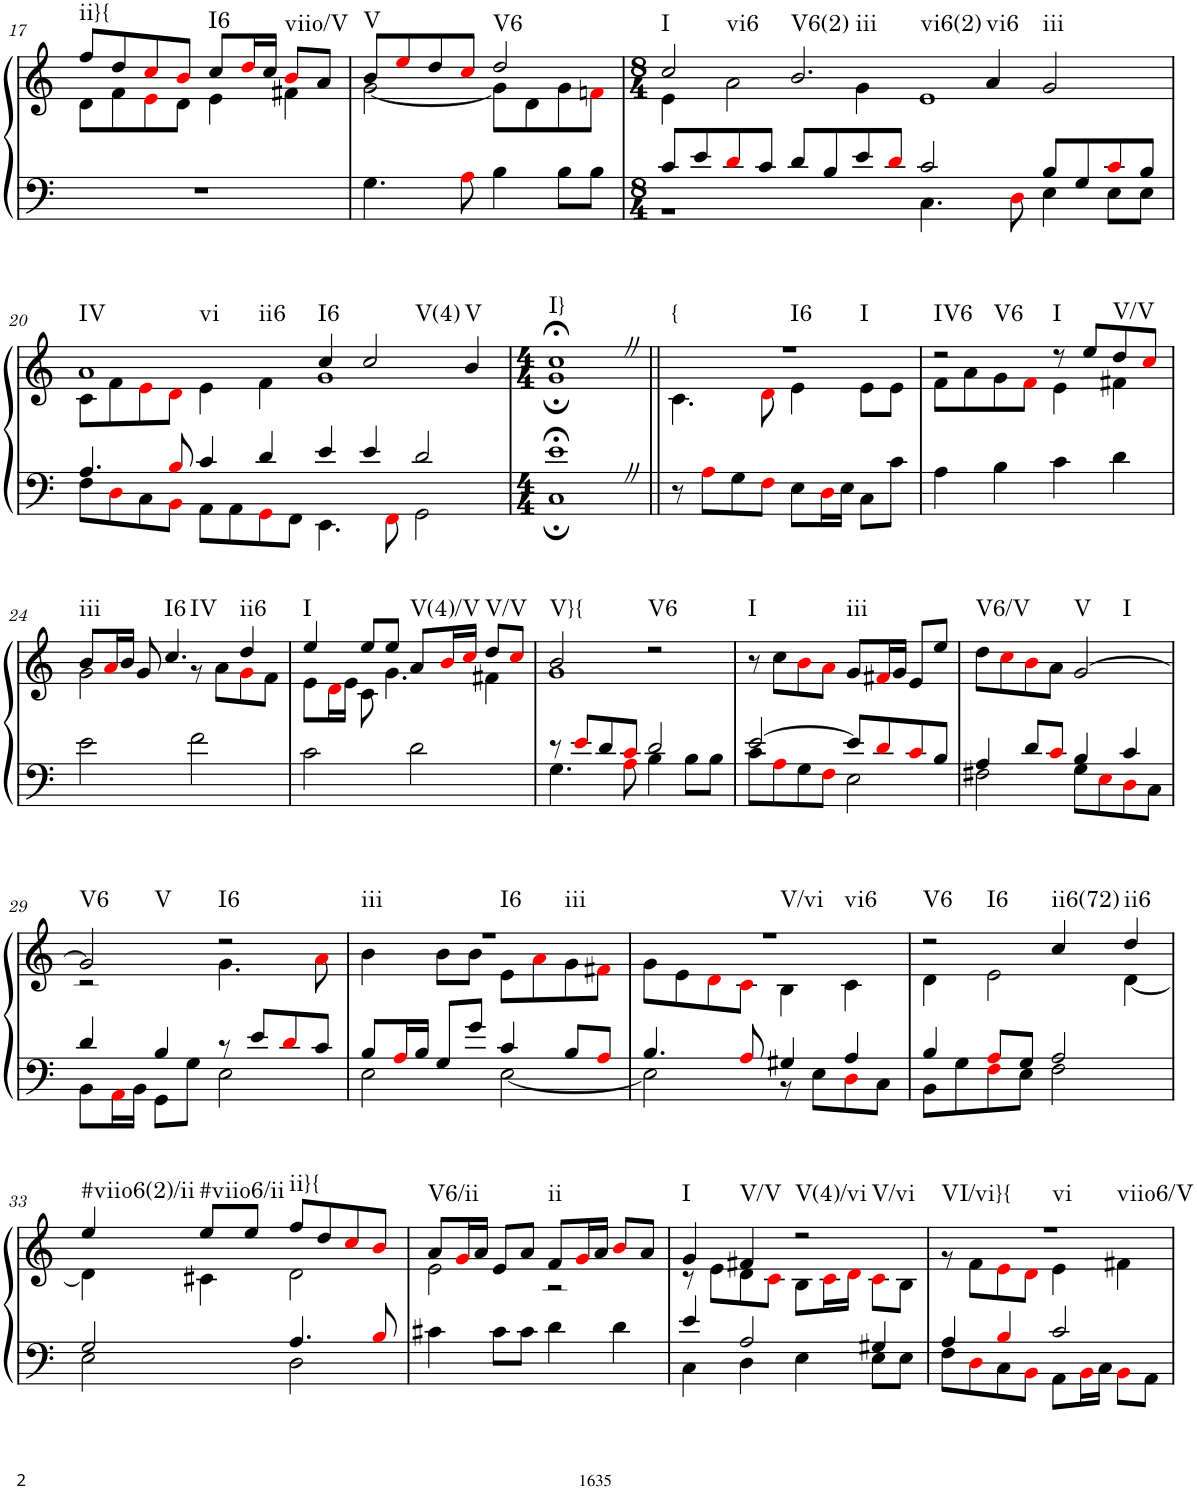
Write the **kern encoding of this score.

**kern	**kern	**harte
*part1	*part1	*part1
*staff2	*staff1	*
*I"Organ	*	*
*I'Org.	*	*
!!LO:PB:g=z
*clefF4	*clefG2	*
*k[]	*k[]	*
*M4/4	*M4/4	*
=17	=17	=17
*	*^	*
!	!	!	!LO:H:kt=ii}{
1r	8ff/L	8d\L	N
.	8dd/	8f\	.
.	8cci/	8ei\	.
.	8bi/J	8d\J	.
!	!	!	!LO:H:kt=I6
.	8cc/L	4e\	N
.	16ddi/L	.	.
.	16cc/JJ	.	.
!	!	!	!LO:H:kt=viio/V
.	8bi/L	4f#X\	N
.	8a/J	.	.
=18	=18	=18	=18
!	!	!	!LO:H:kt=V
4.G\	8b/L	[2g\	N
.	8eei/	.	.
.	8dd/	.	.
8Ai\	8cci/J	.	.
!	!	!	!LO:H:kt=V6
4B\	2dd/	8g\L]	N
.	.	8d\	.
8B\L	.	8g\	.
8B\J	.	8fni\J	.
=19	=19	=19	=19
*M8/4	*M8/4	*	*
*^	*	*	*
!	!	!	!	!LO:H:n=1:kt=I
!	!	!	!	!LO:H:n=2:kt=vi6
8c/L	1r	2cc/	4e\	N N
8e/	.	.	.	.
8di/	.	.	2a\	.
8c/J	.	.	.	.
!	!	!	!	!LO:H:n=1:kt=V6(2)
!	!	!	!	!LO:H:n=2:kt=iii
!	!	!	!	!LO:H:n=3:kt=vi6(2)
8d/L	.	2.b/	.	N N N
8B/	.	.	.	.
8e/	.	.	4g\	.
8di/J	.	.	.	.
2c/	4.C\	.	1e	.
!	!	!	!	!LO:H:kt=vi6
.	.	4a/	.	N
.	8Di\	.	.	.
!	!	!	!	!LO:H:kt=iii
8B/L	4E\	2g/	.	N
8G/	.	.	.	.
8ci/	8E\L	.	.	.
8B/J	8E\J	.	.	.
!!LO:LB:g=z	!!
=20	=20	=20	=20	=20
!	!	!	!	!LO:H:n=1:kt=IV
!	!	!	!	!LO:H:n=2:kt=vi
!	!	!	!	!LO:H:n=3:kt=ii6
4.A/	8F\L	1a	8c\L	N N N
.	8Di\	.	8f\	.
.	8C\	.	8ei\	.
8Bi/	8BBi\J	.	8di\J	.
4c/	8AA\L	.	4e\	.
.	8AA\	.	.	.
4d/	8GGi\	.	4f\	.
.	8FF\J	.	.	.
!	!	!	!	!LO:H:kt=I6
4e/	4.EE\	4cc/	1g	N
!	!	!	!	!LO:H:kt=V(4)
4e/	.	2cc/	.	N
.	8FFi\	.	.	.
2d/	2GG\	.	.	.
!	!	!	!	!LO:H:kt=V
.	.	4b/	.	N
=21	=21	=21	=21	=21
*M4/4	*	*M4/4	*	*
!	!	!	!	!LO:H:kt=I}
1e;<Z	1C;	1cc;<Z	1g;	N
=22||	=22||	=22||	=22||	=22||
!	!	!	!	!LO:H:n=1:kt={
!	!	!	!	!LO:H:n=2:kt=I6
!	!	!	!	!LO:H:n=3:kt=I
*v	*v	*	*	*
8r	1r	4.c\	N N N
8Ai\L	.	.	.
8G\	.	.	.
8Fi\J	.	8di\	.
8E\L	.	4e\	.
16Di\L	.	.	.
16E\JJ	.	.	.
8C\L	.	8e\L	.
8c\J	.	8e\J	.
=23	=23	=23	=23
!	!	!	!LO:H:n=1:kt=IV6
!	!	!	!LO:H:n=2:kt=V6
4A\	2r	8f\L	N N
.	.	8a\	.
4B\	.	8g\	.
.	.	8fi\J	.
!	!	!	!LO:H:kt=I
4c\	8r	4e\	N
.	8ee/L	.	.
!	!	!	!LO:H:kt=V/V
4d\	8dd/	4f#X\	N
.	8cci/J	.	.
!!LO:LB:g=z	!!
=24	=24	=24	=24
!	!	!	!LO:H:kt=iii
2e\	8b/L	2g\	N
.	16ai/L	.	.
.	16b/JJ	.	.
.	8g/	.	.
!	!	!	!LO:H:n=1:kt=I6
!	!	!	!LO:H:n=2:kt=IV
.	4.cc/	.	N N
2f\	.	8r	.
.	.	8a\L	.
!	!	!	!LO:H:kt=ii6
.	4dd/	8gi\	N
.	.	8f\J	.
=25	=25	=25	=25
!	!	!	!LO:H:kt=I
2c\	4ee/	8e\L	N
.	.	16di\L	.
.	.	16e\JJ	.
.	8ee/L	8c\	.
.	8ee/J	4.g\	.
!	!	!	!LO:H:kt=V(4)/V
2d\	8a/L	.	N
.	16bi/L	.	.
.	16cci/JJ	.	.
!	!	!	!LO:H:kt=V/V
.	8dd/L	4f#X\	N
.	8cci/J	.	.
=26	=26	=26	=26
*^	*	*	*
!	!	!	!	!LO:H:kt=V}{
8r	4.G\	2b/	1g	N
8ei/L	.	.	.	.
8d/	.	.	.	.
8ci/J	8Ai\	.	.	.
!	!	!	!	!LO:H:kt=V6
2d/	4B\	2r	.	N
.	8B\L	.	.	.
.	8B\J	.	.	.
*	*	*v	*v	*
=27	=27	=27	=27
!	!	!	!LO:H:kt=I
[2e/	8c\L	8r	N
.	8Ai\	8cc\L	.
.	8G\	8bi\	.
.	8Fi\J	8ai\J	.
!	!	!	!LO:H:kt=iii
8e/L]	2E\	8g/L	N
8di/	.	16f#Xi/L	.
.	.	16g/JJ	.
8ci/	.	8e/L	.
8B/J	.	8ee/J	.
=28	=28	=28	=28
!	!	!	!LO:H:kt=V6/V
4A/	2F#X\	8dd\L	N
.	.	8cci\	.
8d/L	.	8bi\	.
8ci/J	.	8a\J	.
!	!	!	!LO:H:n=1:kt=V
!	!	!	!LO:H:n=2:kt=I
4B/	8G\L	[2g/	N N
.	8Ei\	.	.
4c/	8Di\	.	.
.	8C\J	.	.
!!LO:LB:g=z
=29	=29	=29	=29
*	*	*^	*
!	!	!	!	!LO:H:n=1:kt=V6
!	!	!	!	!LO:H:n=2:kt=V
4d/	8BB\L	2g/]	2r	N N
.	16AAi\L	.	.	.
.	16BB\JJ	.	.	.
4B/	8GG\L	.	.	.
.	8G\J	.	.	.
!	!	!	!	!LO:H:kt=I6
8r	2E\	2r	4.g\	N
8e/L	.	.	.	.
8di/	.	.	.	.
8c/J	.	.	8ai\	.
=30	=30	=30	=30	=30
!	!	!	!	!LO:H:n=1:kt=iii
!	!	!	!	!LO:H:n=2:kt=I6
!	!	!	!	!LO:H:n=3:kt=iii
8B/L	2E\	1r	4b\	N N N
16Ai/L	.	.	.	.
16B/JJ	.	.	.	.
8G/L	.	.	8b\L	.
8g/J	.	.	8b\J	.
4c/	[2E\	.	8e\L	.
.	.	.	8ai\	.
8B/L	.	.	8g\	.
8Ai/J	.	.	8f#Xi\J	.
=31	=31	=31	=31	=31
!	!	!	!	!LO:H:n=1:kt=V/vi
!	!	!	!	!LO:H:n=2:kt=vi6
4.B/	2E\]	1r	8g\L	N N
.	.	.	8e\	.
.	.	.	8di\	.
8Ai/	.	.	8ci\J	.
4G#X/	8r	.	4B\	.
.	8E\L	.	.	.
4A/	8Di\	.	4c\	.
.	8C\J	.	.	.
=32	=32	=32	=32	=32
!	!	!	!	!LO:H:n=1:kt=V6
!	!	!	!	!LO:H:n=2:kt=I6
4B/	8BB\L	2r	4d\	N N
.	8G\	.	.	.
8Ai/L	8Fi\	.	2e\	.
8G/J	8E\J	.	.	.
!	!	!	!	!LO:H:kt=ii6(72)
2A/	2F\	4cc/	.	N
!	!	!	!	!LO:H:kt=ii6
.	.	4dd/	[4d\	N
!!LO:LB:g=z	!!
=33	=33	=33	=33	=33
!	!	!	!	!LO:H:kt=#viio6(2)/ii
2G/	2E\	4ee/	4d\]	N
!	!	!	!	!LO:H:kt=#viio6/ii
.	.	8ee/L	4c#X\	N
.	.	8ee/J	.	.
!	!	!	!	!LO:H:kt=ii}{
4.A/	2D\	8ff/L	2d\	N
.	.	8dd/	.	.
.	.	8cci/	.	.
8Bi/	.	8bi/J	.	.
*v	*v	*	*	*
=34	=34	=34	=34
!	!	!	!LO:H:kt=V6/ii
4c#X\	8a/L	2e\	N
.	16gi/L	.	.
.	16a/JJ	.	.
8c#\L	8e/L	.	.
8c#\J	8a/J	.	.
!	!	!	!LO:H:kt=ii
4d\	8f/L	2r	N
.	16gi/L	.	.
.	16a/JJ	.	.
4d\	8bi/L	.	.
.	8a/J	.	.
=35	=35	=35	=35
*^	*	*	*
!	!	!	!	!LO:H:kt=I
4e/	4C\	4g/	8r	N
.	.	.	8e\L	.
!	!	!	!	!LO:H:kt=V/V
2A/	4D\	4f#X/	8d\	N
.	.	.	8ci\J	.
!	!	!	!	!LO:H:n=1:kt=V(4)/vi
!	!	!	!	!LO:H:n=2:kt=V/vi
.	4E\	2r	8B\L	N N
.	.	.	16ci\L	.
.	.	.	16di\JJ	.
4G#X/	8E\L	.	8ci\L	.
.	8E\J	.	8B\J	.
=36	=36	=36	=36	=36
!	!	!	!	!LO:H:n=1:kt=VI/vi}{
!	!	!	!	!LO:H:n=2:kt=vi
!	!	!	!	!LO:H:n=3:kt=viio6/V
4A/	8F\L	1r	8r	N N N
.	8Di\	.	8f\L	.
4Bi/	8C\	.	8ei\	.
.	8BBi\J	.	8di\J	.
2c/	8AA\L	.	4e\	.
.	16BBi\L	.	.	.
.	16C\JJ	.	.	.
.	8BBi\L	.	4f#X\	.
.	8AA\J	.	.	.
*v	*v	*	*	*
*	*v	*v	*
=	=	=
*-	*-	*-
